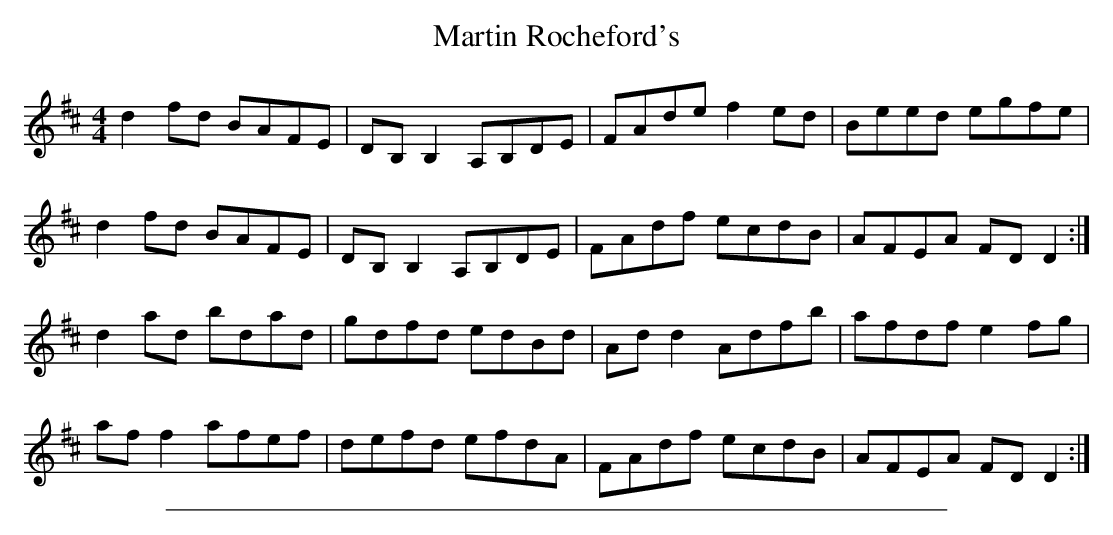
X:1
T: Martin Rocheford's
M:4/4
L:1/8
K:D
d2 fd BAFE|DB, B,2 A,B,DE|FAde f2 ed|Beed egfe|
d2 fd BAFE|DB, B,2 A,B,DE|FAdf ecdB|AFEA FD D2 :|
d2 ad bdad|gdfd edBd|Ad d2 Adfb|afdf e2 fg|
af f2 afef|defd efdA|FAdf ecdB|AFEA FD D2 :|
